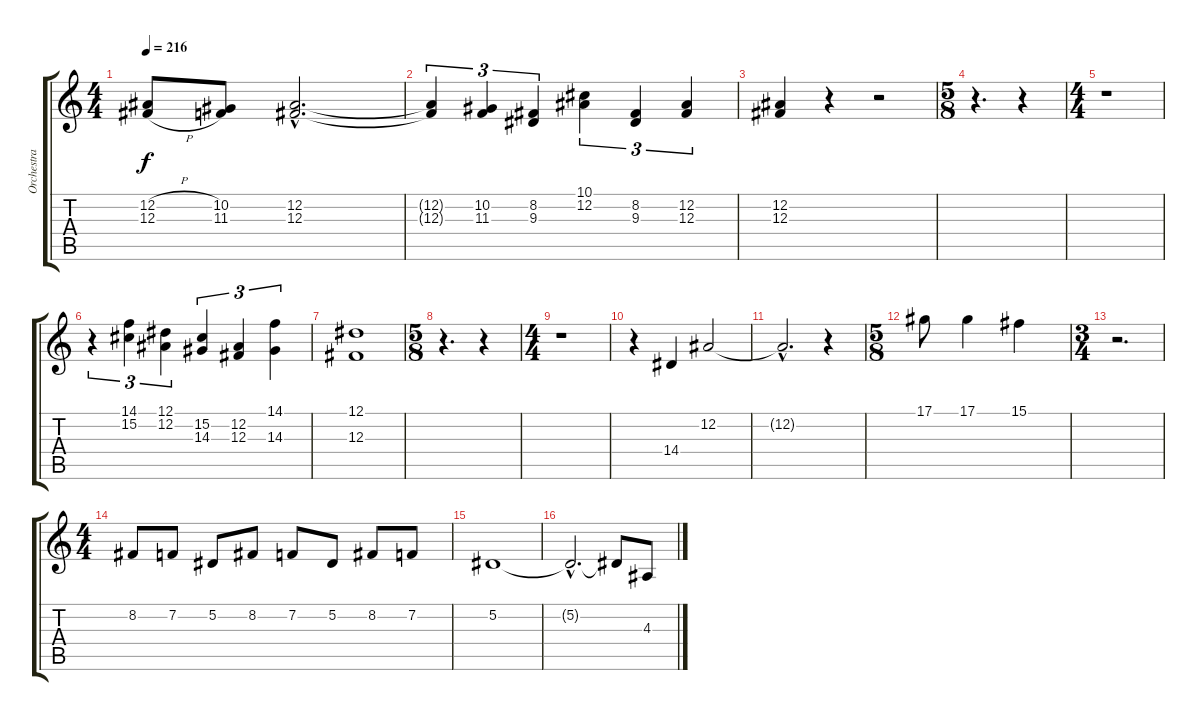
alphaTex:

\track ("Orchestra (Strings)" "Orchestra ") {instrument stringensemble1}
\staff {score tabs}
\tuning (Eb4 Bb3 Gb3 Db3 Ab2 Eb2) {hide}
\ts (4 4)
\tempo 216
\clef g2
\ks c
(12.2{h} 12.3{h}).8{dy f} (10.2 11.3).8 (12.2{hac} 12.3{hac}).2{d} |
(12.2{t} 12.3{t}).4{tu (3 2)} (10.2 11.3).4{tu (3 2)} (8.2 9.3).4{tu (3 2)} (10.1 12.2).4{tu (3 2)} (8.2 9.3).4{tu (3 2)} (12.2 12.3).4{tu (3 2)} |
(12.2 12.3).4 r.4 r.2 |
\ts (5 8)
r.4{d} r.4 |
\ts (4 4)
r.1 |
r.4{tu (3 2)} (14.1 15.2).4{tu (3 2)} (12.1 12.2).4{tu (3 2)} (15.2 14.3).4{tu (3 2)} (12.2 12.3).4{tu (3 2)} (14.1 14.3).4{tu (3 2)} |
(12.1 12.3).1 |
\ts (5 8)
r.4{d} r.4 |
\ts (4 4)
r.1 |
r.4 14.4.4 12.2.2 |
12.2{hac t}.2{d} r.4 |
\ts (5 8)
17.1.8 17.1.4 15.1.4 |
\ts (3 4)
r.2{d} |
\ts (4 4)
8.2.8 7.2.8 5.2.8 8.2.8 7.2.8 5.2.8 8.2.8 7.2.8 |
5.2.1 |
5.2{hac t}.2{d} 5.2{t}.8 4.3.8
